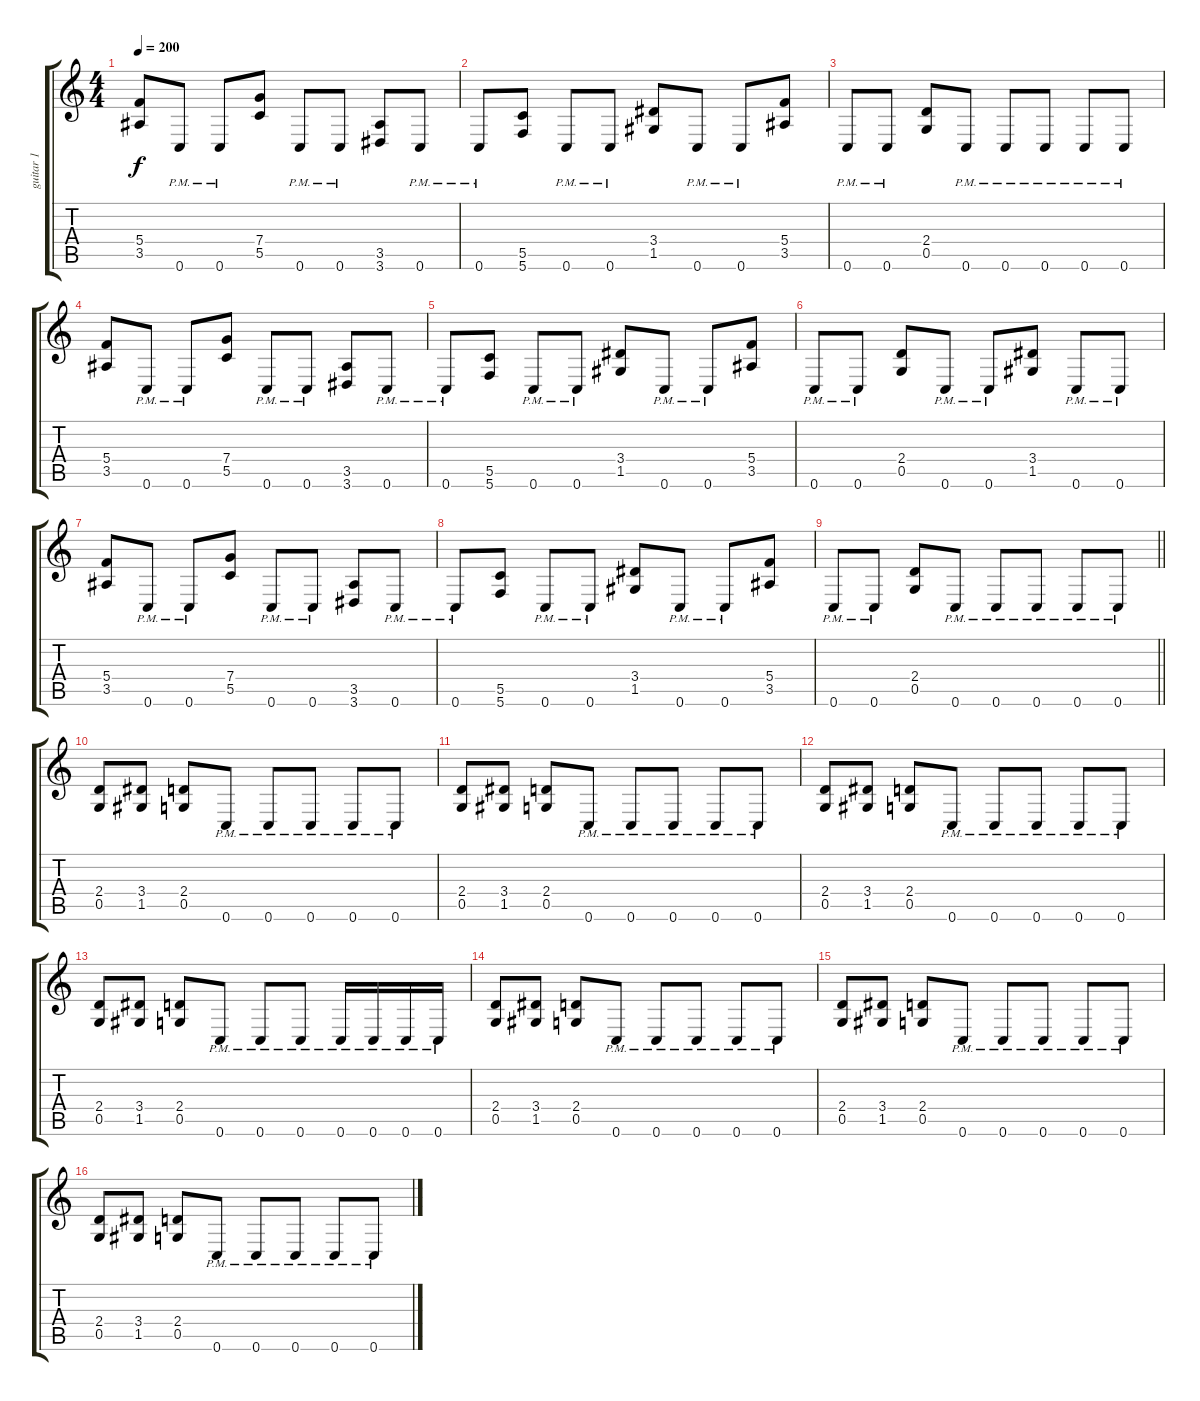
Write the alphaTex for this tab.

\track ("guitar 1" "guitar 1") {instrument distortionguitar}
\staff {score tabs}
\tuning (D4 A3 F3 C3 G2 C2) {hide}
\ts (4 4)
\tempo 200
\clef g2
\ks c
(5.4 3.5).8{dy f} 0.6{pm}.8 0.6{pm}.8 (7.4 5.5).8 0.6{pm}.8 0.6{pm}.8 (3.5 3.6).8 0.6{pm}.8 |
0.6{pm}.8 (5.5 5.6).8 0.6{pm}.8 0.6{pm}.8 (3.4 1.5).8 0.6{pm}.8 0.6{pm}.8 (5.4 3.5).8 |
0.6{pm}.8 0.6{pm}.8 (2.4 0.5).8 0.6{pm}.8 0.6{pm}.8 0.6{pm}.8 0.6{pm}.8 0.6{pm}.8 |
(5.4 3.5).8 0.6{pm}.8 0.6{pm}.8 (7.4 5.5).8 0.6{pm}.8 0.6{pm}.8 (3.5 3.6).8 0.6{pm}.8 |
0.6{pm}.8 (5.5 5.6).8 0.6{pm}.8 0.6{pm}.8 (3.4 1.5).8 0.6{pm}.8 0.6{pm}.8 (5.4 3.5).8 |
0.6{pm}.8 0.6{pm}.8 (2.4 0.5).8 0.6{pm}.8 0.6{pm}.8 (3.4 1.5).8 0.6{pm}.8 0.6{pm}.8 |
(5.4 3.5).8 0.6{pm}.8 0.6{pm}.8 (7.4 5.5).8 0.6{pm}.8 0.6{pm}.8 (3.5 3.6).8 0.6{pm}.8 |
0.6{pm}.8 (5.5 5.6).8 0.6{pm}.8 0.6{pm}.8 (3.4 1.5).8 0.6{pm}.8 0.6{pm}.8 (5.4 3.5).8 |
\barLineRight lightlight
0.6{pm}.8 0.6{pm}.8 (2.4 0.5).8 0.6{pm}.8 0.6{pm}.8 0.6{pm}.8 0.6{pm}.8 0.6{pm}.8 |
(2.4 0.5).8 (3.4 1.5).8 (2.4 0.5).8 0.6{pm}.8 0.6{pm}.8 0.6{pm}.8 0.6{pm}.8 0.6{pm}.8 |
(2.4 0.5).8 (3.4 1.5).8 (2.4 0.5).8 0.6{pm}.8 0.6{pm}.8 0.6{pm}.8 0.6{pm}.8 0.6{pm}.8 |
(2.4 0.5).8 (3.4 1.5).8 (2.4 0.5).8 0.6{pm}.8 0.6{pm}.8 0.6{pm}.8 0.6{pm}.8 0.6{pm}.8 |
(2.4 0.5).8 (3.4 1.5).8 (2.4 0.5).8 0.6{pm}.8 0.6{pm}.8 0.6{pm}.8 0.6{pm}.16 0.6{pm}.16 0.6{pm}.16 0.6{pm}.16 |
(2.4 0.5).8 (3.4 1.5).8 (2.4 0.5).8 0.6{pm}.8 0.6{pm}.8 0.6{pm}.8 0.6{pm}.8 0.6{pm}.8 |
(2.4 0.5).8 (3.4 1.5).8 (2.4 0.5).8 0.6{pm}.8 0.6{pm}.8 0.6{pm}.8 0.6{pm}.8 0.6{pm}.8 |
(2.4 0.5).8 (3.4 1.5).8 (2.4 0.5).8 0.6{pm}.8 0.6{pm}.8 0.6{pm}.8 0.6{pm}.8 0.6{pm}.8
